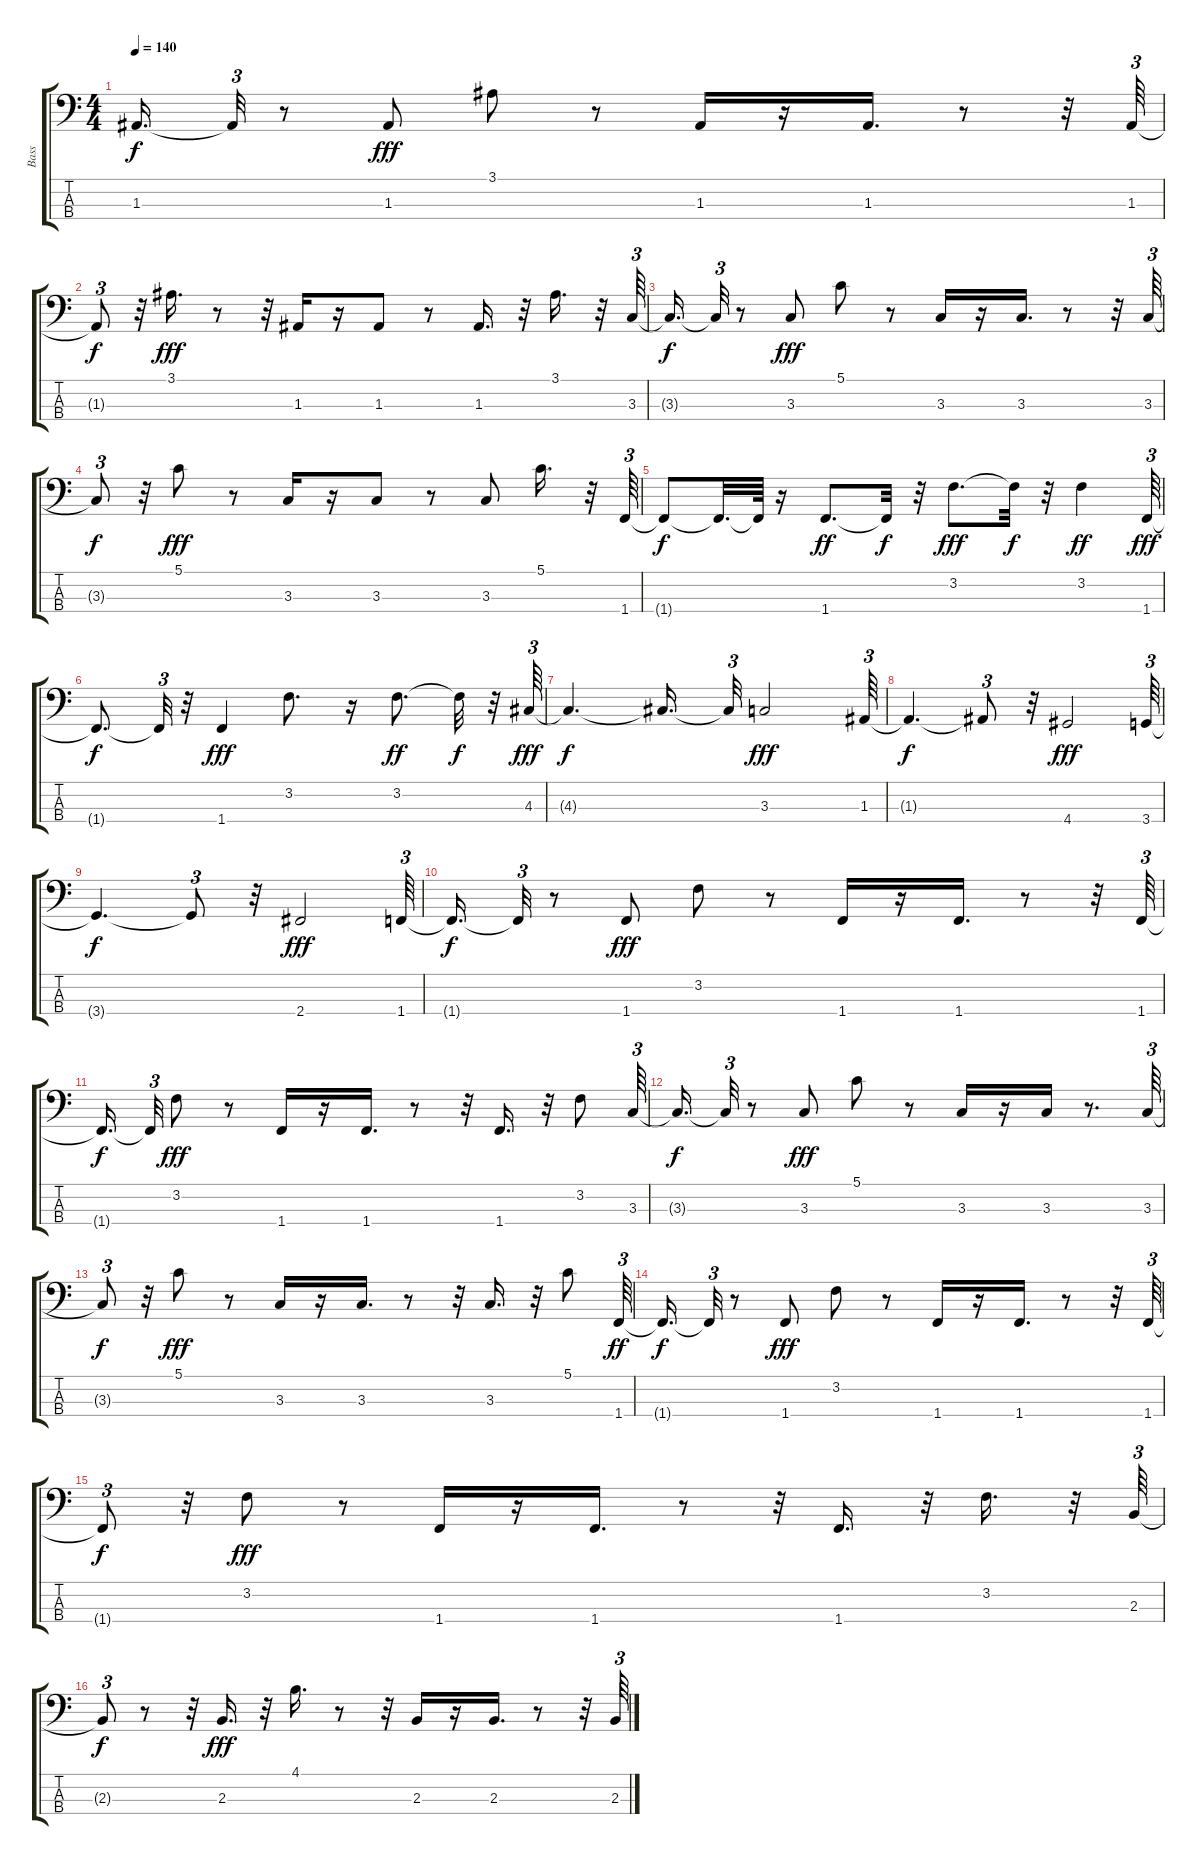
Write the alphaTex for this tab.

\track ("Bass" "Bass") {instrument electricbassfinger}
\staff {score tabs}
\tuning (G2 D2 A1 E1) {hide}
\ts (4 4)
\tempo 140
\clef f4
\ks c
1.3{t}.16{d dy f} 1.3{t}.32{tu (3 2)} r.8 1.3.8{dy fff} 3.1.8 r.8 1.3.16 r.16 1.3.16{d} r.8 r.32 1.3.64{tu (3 2)} |
1.3{t}.8{tu (3 2) dy f} r.32 3.1.16{d dy fff} r.8 r.32 1.3.16 r.16 1.3.8 r.8 1.3.16{d} r.32 3.1.16{d} r.32 3.3.64{tu (3 2)} |
3.3{t}.16{d dy f} 3.3{t}.32{tu (3 2)} r.8 3.3.8{dy fff} 5.1.8 r.8 3.3.16 r.16 3.3.16{d} r.8 r.32 3.3.64{tu (3 2)} |
3.3{t}.8{tu (3 2) dy f} r.32 5.1.8{dy fff} r.8 3.3.16 r.16 3.3.8 r.8 3.3.8 5.1.16{d} r.32 1.4.64{tu (3 2)} |
1.4{t}.8{dy f} 1.4{t}.32{d} 1.4{t}.64 r.16 1.4.8{d dy ff} 1.4{t}.32{dy f} r.32 3.2.8{d dy fff} 3.2{t}.32{dy f} r.32 3.2.4{dy ff} 1.4.64{tu (3 2) dy fff} |
1.4{t}.8{d dy f} 1.4{t}.32{tu (3 2)} r.32 1.4.4{dy fff} 3.2.8{d} r.16 3.2.8{d dy ff} 3.2{t}.32{dy f} r.32 4.3.64{tu (3 2) dy fff} |
4.3{t}.4{d dy f} 4.3{t}.16{d} 4.3{t}.32{tu (3 2)} 3.3.2{dy fff} 1.3.64{tu (3 2)} |
1.3{t}.4{d dy f} 1.3{t}.8{tu (3 2)} r.32 4.4.2{dy fff} 3.4.64{tu (3 2)} |
3.4{t}.4{d dy f} 3.4{t}.8{tu (3 2)} r.32 2.4.2{dy fff} 1.4.64{tu (3 2)} |
1.4{t}.16{d dy f} 1.4{t}.32{tu (3 2)} r.8 1.4.8{dy fff} 3.2.8 r.8 1.4.16 r.16 1.4.16{d} r.8 r.32 1.4.64{tu (3 2)} |
1.4{t}.16{d dy f beam splitsecondary} 1.4{t}.32{tu (3 2)} 3.2.8{dy fff} r.8 1.4.16 r.16 1.4.16{d} r.8 r.32 1.4.16{d} r.32 3.2.8 3.3.64{tu (3 2)} |
3.3{t}.16{d dy f} 3.3{t}.32{tu (3 2)} r.8 3.3.8{dy fff} 5.1.8 r.8 3.3.16 r.16 3.3.16 r.8{d} 3.3.64{tu (3 2)} |
3.3{t}.8{tu (3 2) dy f} r.32 5.1.8{dy fff} r.8 3.3.16 r.16 3.3.16{d} r.8 r.32 3.3.16{d} r.32 5.1.8 1.4.64{tu (3 2) dy ff} |
1.4{t}.16{d dy f} 1.4{t}.32{tu (3 2)} r.8 1.4.8{dy fff} 3.2.8 r.8 1.4.16 r.16 1.4.16{d} r.8 r.32 1.4.64{tu (3 2)} |
1.4{t}.8{tu (3 2) dy f} r.32 3.2.8{dy fff} r.8 1.4.16 r.16 1.4.16{d} r.8 r.32 1.4.16{d} r.32 3.2.16{d} r.32 2.3.64{tu (3 2)} |
2.3{t}.8{tu (3 2) dy f} r.8 r.32 2.3.16{d dy fff} r.32 4.1.16{d} r.8 r.32 2.3.16 r.16 2.3.16{d} r.8 r.32 2.3.64{tu (3 2)}
